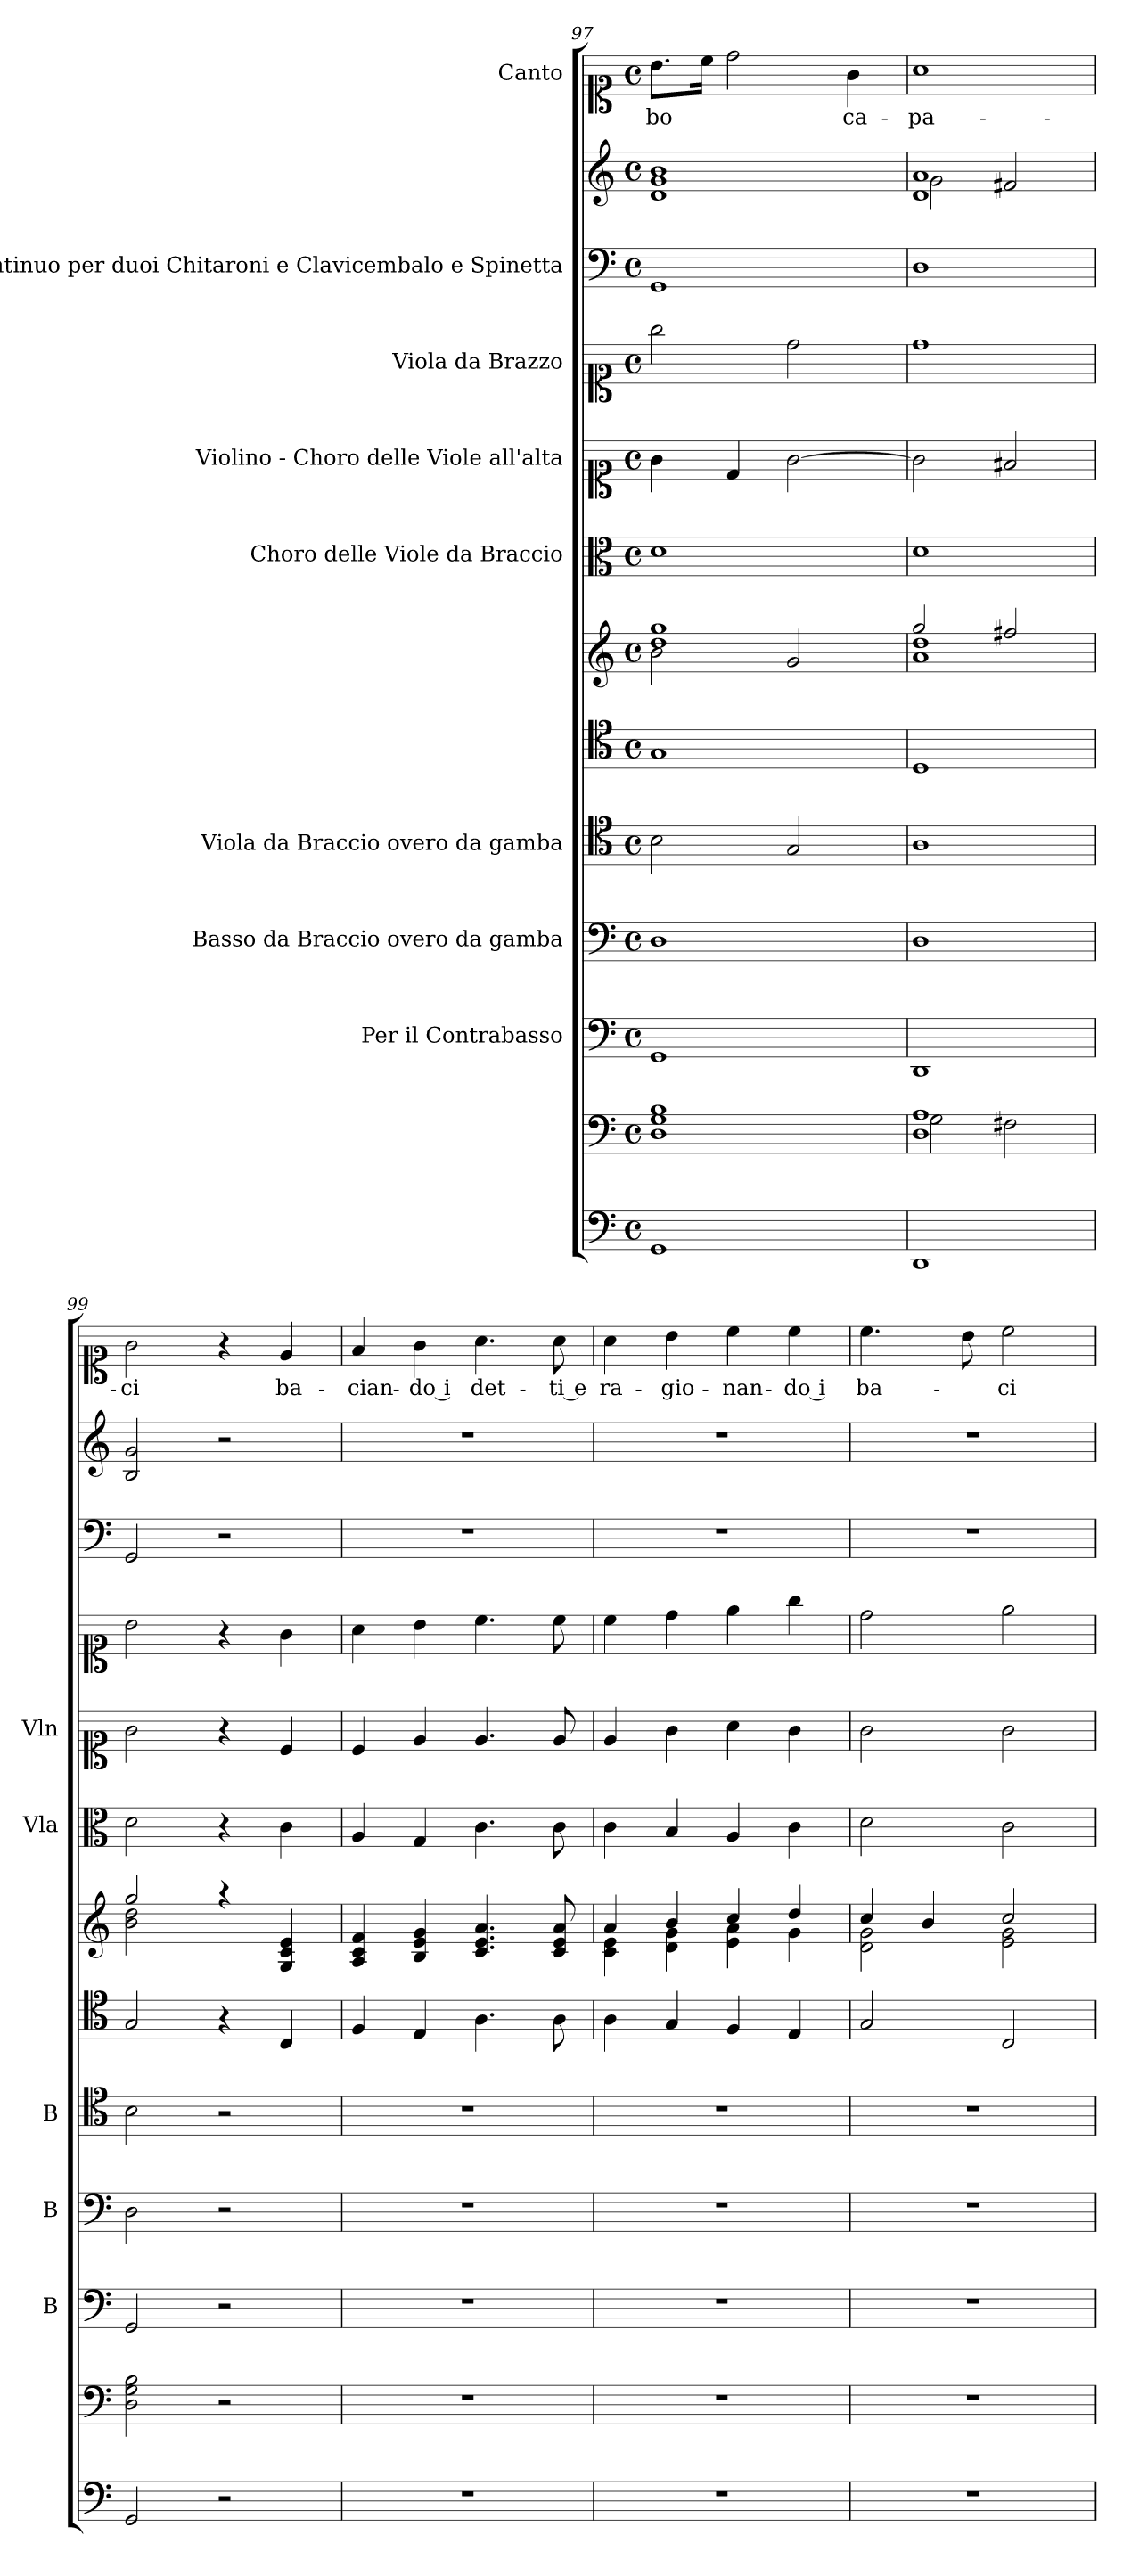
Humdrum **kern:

**kern	**kern	**kern	**kern	**kern	**kern	**kern	**kern	**kern	**kern	**kern	**kern	**kern	**text
*part12	*part11	*part10	*part9	*part8	*part7	*part6	*part5	*part4	*part3	*part2	*part2	*part1	*part1
*staff13	*staff12	*staff11	*staff10	*staff9	*staff8	*staff7	*staff6	*staff5	*staff4	*staff3	*staff2	*staff1	*staff1
*	*	*I"Per il Contrabasso	*I"Basso da Braccio overo da gamba	*I"Viola da Braccio overo da gamba	*	*	*I"Choro delle  Viole da Braccio	*I"Violino - Choro delle Viole all'alta	*I"Viola da Brazzo	*I"Basso continuo per duoi Chitaroni  e Clavicembalo e Spinetta	*	*I"Canto	*
*	*	*I'B	*I'B	*I'B	*	*	*I'Vla	*I'Vln	*	*	*	*	*
*clefF4	*clefF4	*clefF4	*clefF4	*clefC4	*clefC4	*clefG2	*clefC3	*clefC1	*clefC1	*clefF4	*clefG2	*clefC1	*
*k[]	*k[]	*k[]	*k[]	*k[]	*k[]	*k[]	*k[]	*k[]	*k[]	*k[]	*k[]	*k[]	*
*C:	*C:	*C:	*C:	*C:	*C:	*C:	*C:	*C:	*C:	*C:	*C:	*C:	*
*M4/4	*M4/4	*M4/4	*M4/4	*M4/4	*M4/4	*M4/4	*M4/4	*M4/4	*M4/4	*M4/4	*M4/4	*M4/4	*
*met(c)	*met(c)	*met(c)	*met(c)	*met(c)	*met(c)	*met(c)	*met(c)	*met(c)	*met(c)	*met(c)	*met(c)	*met(c)	*
=97	=97	=97	=97	=97	=97	=97	=97	=97	=97	=97	=97	=97	=97
*	*	*	*	*	*	*^	*	*	*	*	*	*	*
!	!	!	!	!	!	!	!	!	!	!	!	!	!	!LO:LY:b
1GG	1D 1G 1B	1GG	1D	2B\	1G	1dd 1gg	2b\	1d	4g\	2gg\	1GG	1d 1g 1b	8.b\L	-bo
.	.	.	.	.	.	.	.	.	.	.	.	.	16cc\Jk	.
.	.	.	.	.	.	.	.	.	4d/	.	.	.	2dd\	.
.	.	.	.	2G/	.	.	2g/	.	[>2g\	2dd\	.	.	.	.
!	!	!	!	!	!	!	!	!	!	!	!	!	!	!LO:LY:b
.	.	.	.	.	.	.	.	.	.	.	.	.	4g\	ca-
=98	=98	=98	=98	=98	=98	=98	=98	=98	=98	=98	=98	=98	=98	=98
*	*^	*	*	*	*	*	*	*	*	*	*	*^	*	*
!	!	!	!	!	!	!	!	!	!	!	!	!	!	!	!	!LO:LY:b
1DD	1D 1A	2G\	1DD	1D	1A	1D	2gg/	1a 1dd	1d	2g\]	1dd	1D	1d 1a	2g\	1a	-pa-
.	.	2F#X\	.	.	.	.	2ff#X/	.	.	2f#X/	.	.	.	2f#X/	.	.
!!LO:PB:g=z
=99	=99	=99	=99	=99	=99	=99	=99	=99	=99	=99	=99	=99	=99	=99	=99	=99
!	!	!	!	!	!	!	!	!	!	!	!	!	!	!	!	!LO:LY:b
*	*v	*v	*	*	*	*	*	*	*	*	*	*	*v	*v	*	*
2GG/	2D\ 2G\ 2B\	2GG/	2D\	2B\	2G/	2gg/	2b\ 2dd\	2d\	2g\	2b\	2GG/	2B/ 2g/	2g\	-ci
2r	2r	2r	2r	2r	4r	4raa	2ryy	4r	4r	4r	2r	2r	4r	.
!	!	!	!	!	!	!	!	!	!	!	!	!	!	!LO:LY:b
.	.	.	.	.	4C/	4G/ 4c/ 4e/	.	4c\	4c/	4g\	.	.	4e/	ba-
*	*	*	*	*	*	*v	*v	*	*	*	*	*	*	*
=100	=100	=100	=100	=100	=100	=100	=100	=100	=100	=100	=100	=100	=100
!	!	!	!	!	!	!	!	!	!	!	!	!	!LO:LY:b
1r	1r	1r	1r	1r	4F/	4A/ 4c/ 4f/	4A/	4c/	4a\	1r	1r	4f/	-cian-
!	!	!	!	!	!	!	!	!	!	!	!	!	!LO:LY:b
.	.	.	.	.	4E/	4B/ 4e/ 4g/	4G/	4e/	4b\	.	.	4g\	-do i
!	!	!	!	!	!	!	!	!	!	!	!	!	!LO:LY:b
.	.	.	.	.	4.A\	4.c/ 4.e/ 4.a/	4.c\	4.e/	4.cc\	.	.	4.a\	det-
!	!	!	!	!	!	!	!	!	!	!	!	!	!LO:LY:b
.	.	.	.	.	8A\	8c/ 8e/ 8a/	8c\	8e/	8cc\	.	.	8a\	-ti e
=101	=101	=101	=101	=101	=101	=101	=101	=101	=101	=101	=101	=101	=101
*	*	*	*	*	*	*^	*	*	*	*	*	*	*
!	!	!	!	!	!	!	!	!	!	!	!	!	!	!LO:LY:b
1r	1r	1r	1r	1r	4A\	4a/	4c\ 4e\	4c\	4e/	4cc\	1r	1r	4a\	ra-
!	!	!	!	!	!	!	!	!	!	!	!	!	!	!LO:LY:b
.	.	.	.	.	4G/	4b/	4d\ 4g\	4B/	4g\	4dd\	.	.	4b\	-gio-
!	!	!	!	!	!	!	!	!	!	!	!	!	!	!LO:LY:b
.	.	.	.	.	4F/	4cc/	4e\ 4a\	4A/	4a\	4ee\	.	.	4cc\	-nan-
!	!	!	!	!	!	!	!	!	!	!	!	!	!	!LO:LY:b
.	.	.	.	.	4E/	4dd/	4g\	4c\	4g\	4gg\	.	.	4cc\	-do i
=102	=102	=102	=102	=102	=102	=102	=102	=102	=102	=102	=102	=102	=102	=102
!	!	!	!	!	!	!	!	!	!	!	!	!	!	!LO:LY:b
1r	1r	1r	1r	1r	2G/	4cc/	2d\ 2g\	2d\	2g\	2dd\	1r	1r	4.cc\	ba-
.	.	.	.	.	.	4b/	.	.	.	.	.	.	.	.
.	.	.	.	.	.	.	.	.	.	.	.	.	8b\	.
!	!	!	!	!	!	!	!	!	!	!	!	!	!	!LO:LY:b
.	.	.	.	.	2C/	2cc/	2e\ 2g\	2c\	2g\	2ee\	.	.	2cc\	-ci
*	*	*	*	*	*	*v	*v	*	*	*	*	*	*	*
=	=	=	=	=	=	=	=	=	=	=	=	=	=
*-	*-	*-	*-	*-	*-	*-	*-	*-	*-	*-	*-	*-	*-
